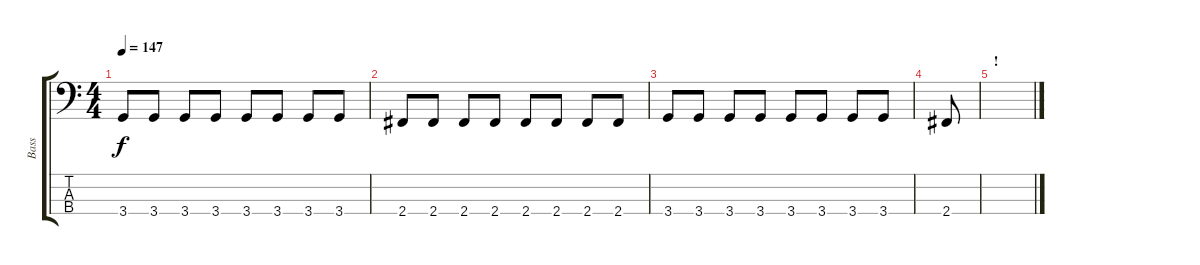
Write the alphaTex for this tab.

\track ("Bass" "Bass") {instrument electricbasspick}
\staff {score tabs}
\tuning (G2 D2 A1 E1) {hide}
\ts (4 4)
\tempo 147
\clef f4
\ks c
3.4.8{dy f} 3.4.8 3.4.8 3.4.8 3.4.8 3.4.8 3.4.8 3.4.8 |
2.4.8 2.4.8 2.4.8 2.4.8 2.4.8 2.4.8 2.4.8 2.4.8 |
3.4.8 3.4.8 3.4.8 3.4.8 3.4.8 3.4.8 3.4.8 3.4.8 |
2.4.8 |
\section ("" "!")
